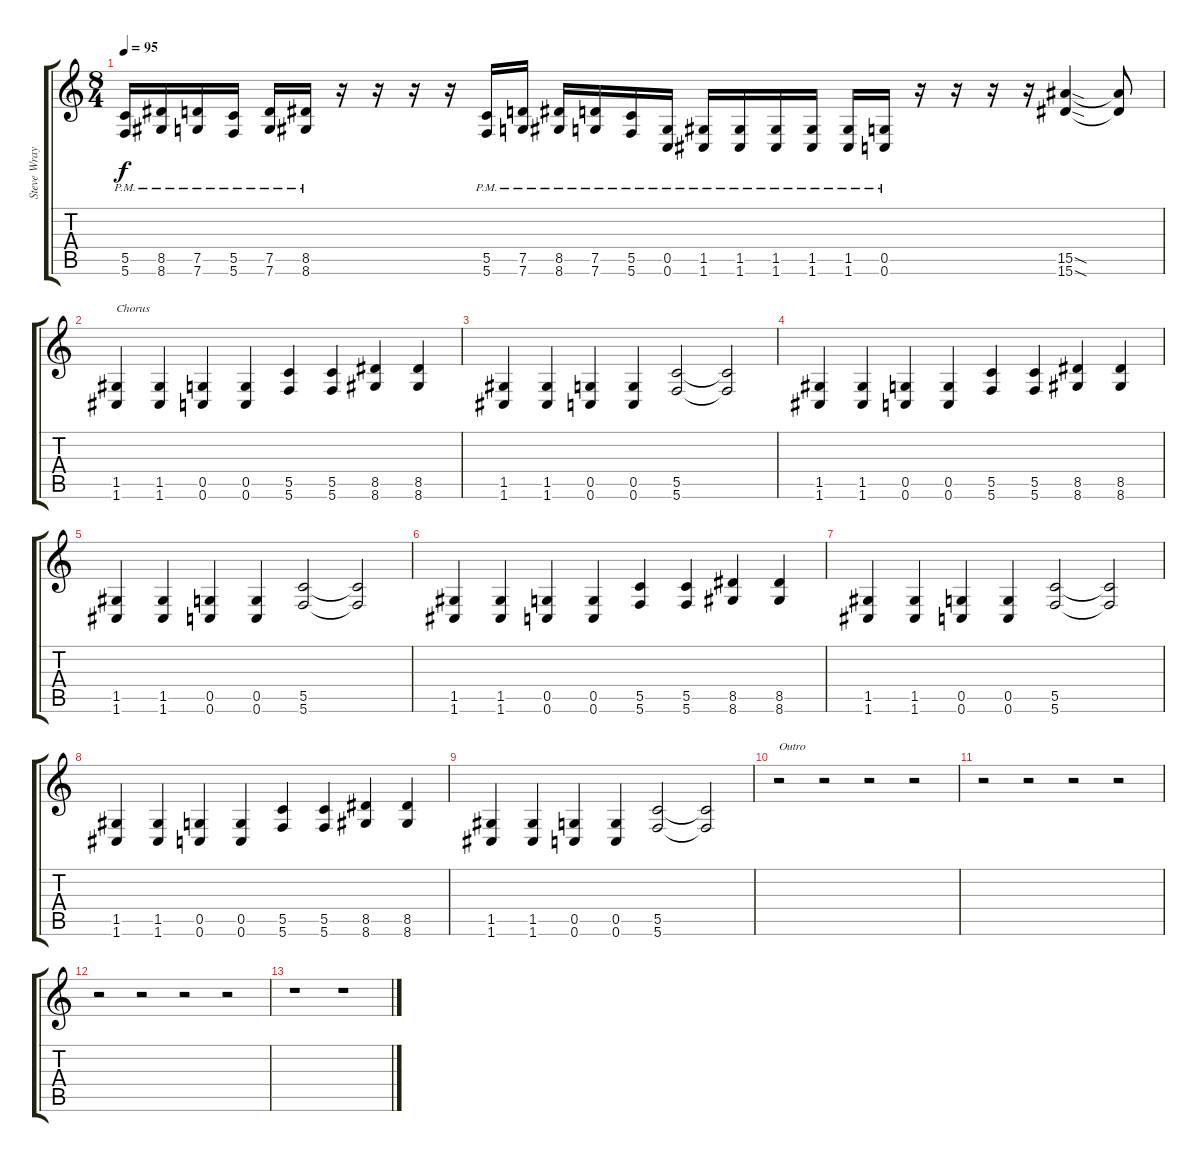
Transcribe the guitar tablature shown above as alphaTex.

\track ("Steve Wray" "Steve Wray") {instrument distortionguitar}
\staff {score tabs}
\tuning (D4 A3 F3 C3 G2 C2) {hide}
\ts (8 4)
\tempo 95
\clef g2
\ks c
(5.5{pm} 5.6{pm}).16{dy f instrument distortionguitar} (8.5{pm} 8.6{pm}).16 (7.5{pm} 7.6{pm}).16 (5.5{pm} 5.6{pm}).16 (7.5{pm} 7.6{pm}).16 (8.5{pm} 8.6{pm}).16 r.16 r.16 r.16 r.16 (5.5{pm} 5.6{pm}).16 (7.5{pm} 7.6{pm}).16 (8.5{pm} 8.6{pm}).16 (7.5{pm} 7.6{pm}).16 (5.5{pm} 5.6{pm}).16 (0.5{pm} 0.6{pm}).16 (1.5{pm} 1.6{pm}).16 (1.5{pm} 1.6{pm}).16 (1.5{pm} 1.6{pm}).16 (1.5{pm} 1.6{pm}).16 (1.5{pm} 1.6{pm}).16 (0.5{pm} 0.6{pm}).16 r.16 r.16 r.16 r.16 (15.5{sod} 15.6{sod}).4 (15.5{t} 15.6{t}).8 |
(1.5 1.6).4{txt "Chorus"} (1.5 1.6).4 (0.5 0.6).4 (0.5 0.6).4 (5.5 5.6).4 (5.5 5.6).4 (8.5 8.6).4 (8.5 8.6).4 |
(1.5 1.6).4 (1.5 1.6).4 (0.5 0.6).4 (0.5 0.6).4 (5.5 5.6).2 (5.5{t} 5.6{t}).2 |
(1.5 1.6).4 (1.5 1.6).4 (0.5 0.6).4 (0.5 0.6).4 (5.5 5.6).4 (5.5 5.6).4 (8.5 8.6).4 (8.5 8.6).4 |
(1.5 1.6).4 (1.5 1.6).4 (0.5 0.6).4 (0.5 0.6).4 (5.5 5.6).2 (5.5{t} 5.6{t}).2 |
(1.5 1.6).4 (1.5 1.6).4 (0.5 0.6).4 (0.5 0.6).4 (5.5 5.6).4 (5.5 5.6).4 (8.5 8.6).4 (8.5 8.6).4 |
(1.5 1.6).4 (1.5 1.6).4 (0.5 0.6).4 (0.5 0.6).4 (5.5 5.6).2 (5.5{t} 5.6{t}).2 |
(1.5 1.6).4 (1.5 1.6).4 (0.5 0.6).4 (0.5 0.6).4 (5.5 5.6).4 (5.5 5.6).4 (8.5 8.6).4 (8.5 8.6).4 |
(1.5 1.6).4 (1.5 1.6).4 (0.5 0.6).4 (0.5 0.6).4 (5.5 5.6).2 (5.5{t} 5.6{t}).2 |
r.2{txt "Outro"} r.2 r.2 r.2 |
r.2 r.2 r.2 r.2 |
r.2{txt ""} r.2 r.2 r.2 |
r.1 r.1
